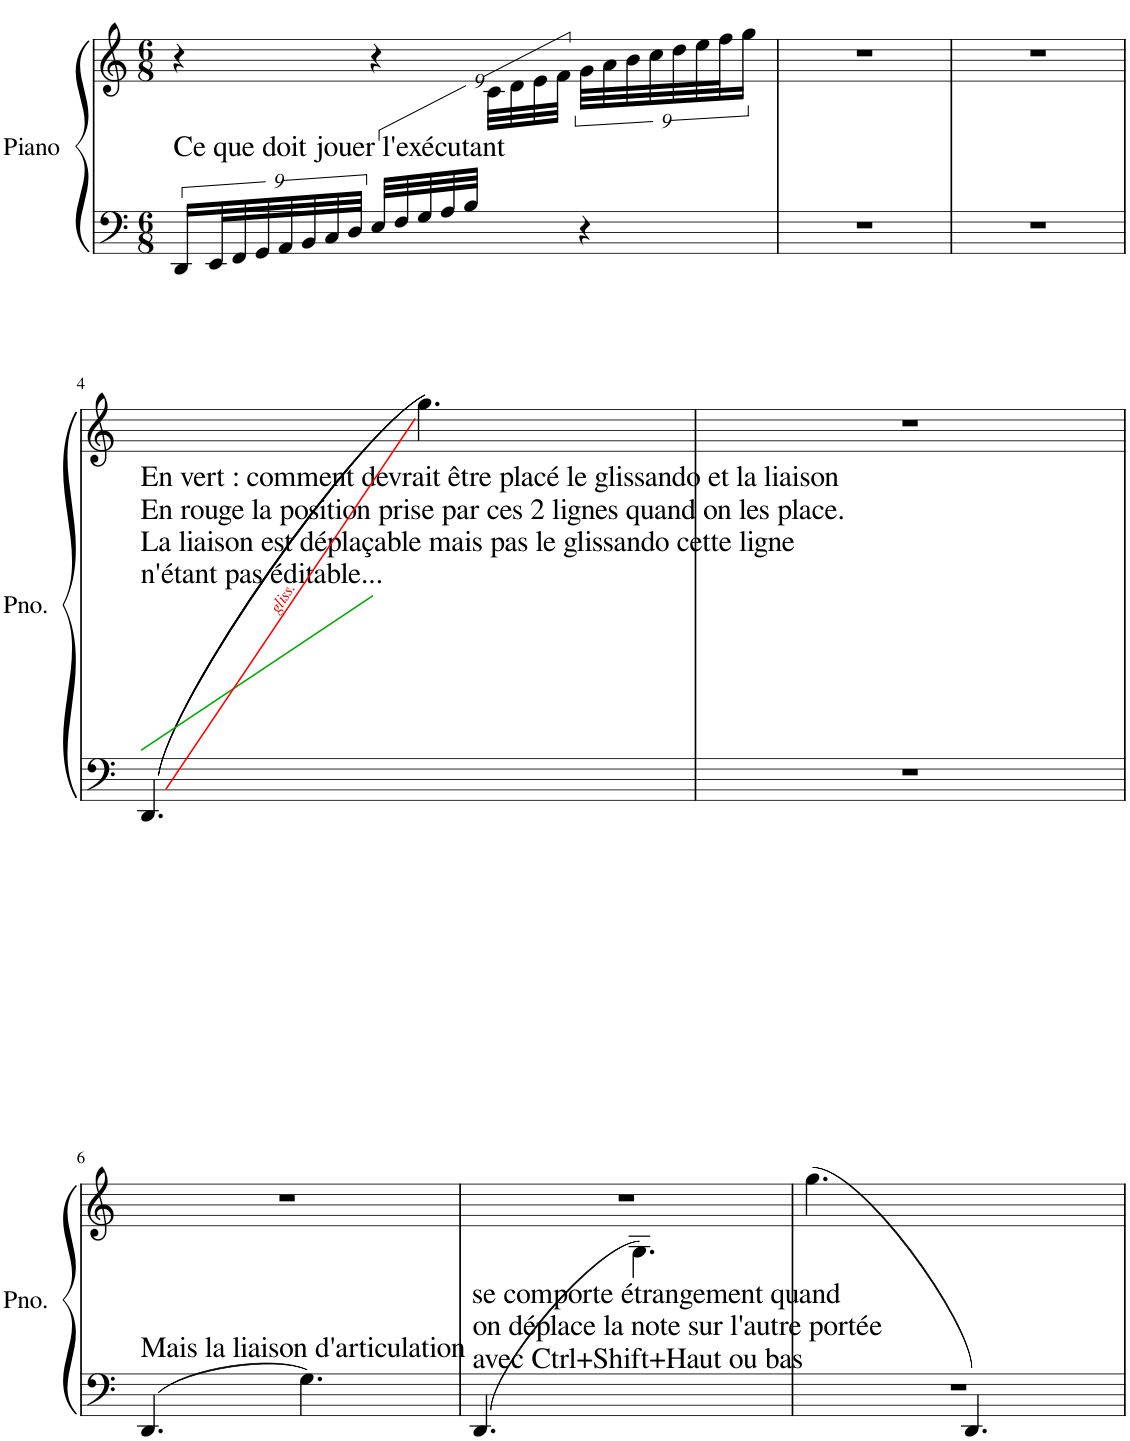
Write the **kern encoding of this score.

**kern	**kern
*part1	*part1
*staff2	*staff1
*I"Piano	*
*I'Pno.	*
*clefF4	*clefG2
*k[]	*k[]
*M6/8	*M6/8
=1	=1
*	*^
!LO:TX:a:t=Ce que doit jouer l'exécutant	!	!
18DD/LL	4r	18%7ryy
36EE/L	.	.
36FF/	.	.
36GG/	.	.
36AA/	.	.
36BB/	.	.
36C/	.	.
36D/JJJ	.	.
36E/LLL	4r	.
36F/	.	.
36G/	.	.
36A/	.	.
36B/JJJ	.	.
9ryy	.	36c\LLL
.	.	36d\
.	.	36e\
.	.	36f\JJJ
4r	36g\LLL	4ryy
.	36a\	.
.	36b\	.
.	36cc\	.
.	36dd\	.
.	36ee\	.
.	36ff\J	.
.	18gg\JJ	.
*	*v	*v
=2	=2
2.r	2.r
=3	=3
2.r	2.r
!!LO:LB:g=z
=4	=4
*	*^
!LO:TX:a:t=En vert &colon; comment devrait être placé le glissando et la liaison	!	!
!LO:TX:a:t=En rouge la position prise par ces 2 lignes quand on les place.	!	!
!LO:TX:a:t=La liaison est déplaçable mais pas le glissando cette ligne	!	!
!LO:TX:a:t=n'étant pas éditable...	!	!
((4.DD/	2.ryy	4.ryy
4.ryy	.	4.gg\))
*	*v	*v
=5	=5
2.r	2.r
!!LO:LB:g=z
=6	=6
!LO:TX:a:t=Mais la liaison d'articulation	!
4.DD/	2.r
4.G\	.
=7	=7
*	*^
!LO:TX:a:t=se comporte étrangement quand	!	!
!LO:TX:a:t=on déplace la note sur l'autre portée	!	!
!LO:TX:a:t=avec Ctrl+Shift+Haut ou bas	!	!
(4.DD/	2.r	4.ryy
4.ryy	.	4.G\)
*	*v	*v
=8	=8
*^	*
4.ryy	2.r	(4.gg\
4.DD/)	.	4.ryy
*v	*v	*
=	=
*-	*-
